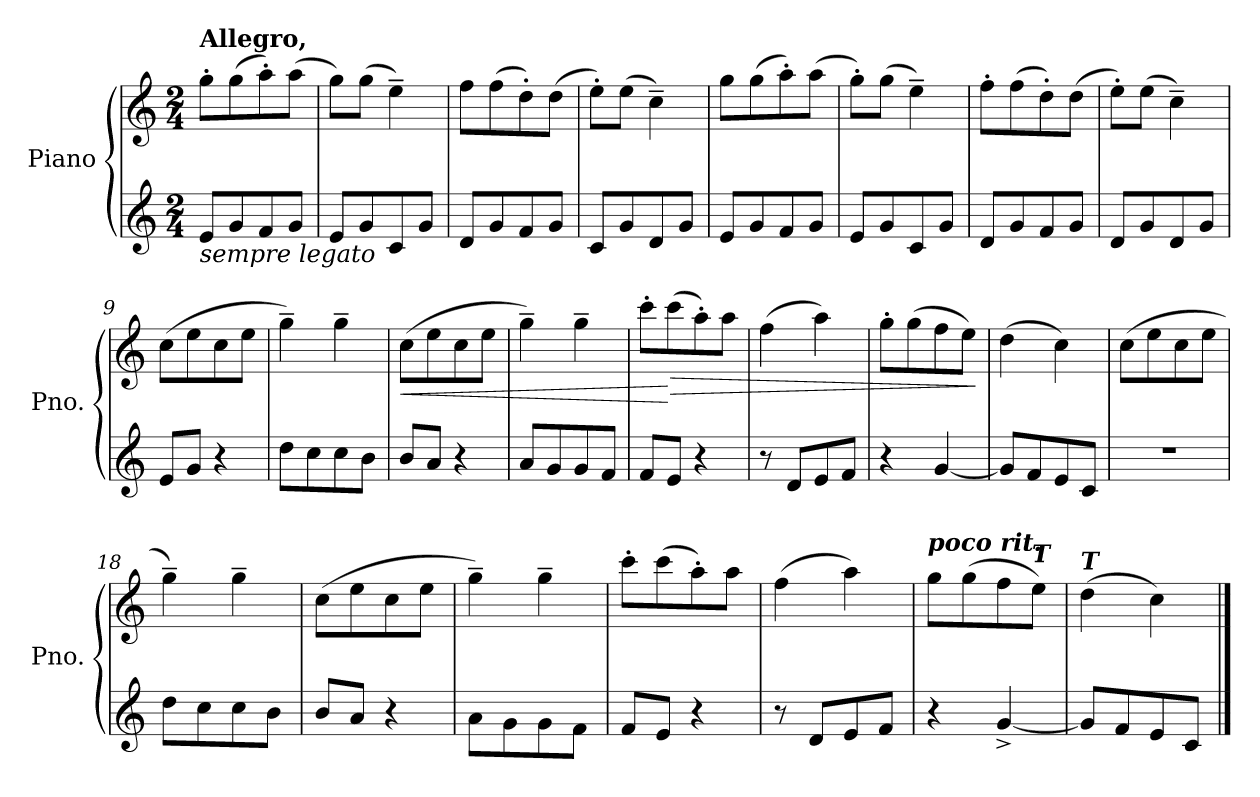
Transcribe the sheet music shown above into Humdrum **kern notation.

**kern	**kern	**dynam
*part1	*part1	*part1
*staff2	*staff1	*staff1/2
*I"Piano	*	*
*I'Pno.	*	*
*clefG2	*clefG2	*
*k[]	*k[]	*
*M2/4	*M2/4	*
*MM92	*MM92	*
=1	=1	=1
!	!LO:TX:a:B:t=Allegro,	!
!LO:TX:b:i:t=sempre legato	!	!
!	!	!LO:DY:b
!	!	!LO:DY:n=1:b
8e</L	8gg'\L	p other-dynamics
8g</	(>8gg\	.
8f/	8aa'\)	.
8g/J	(>8aa\J	.
=2	=2	=2
8e/L	8gg\L)	.
8g/	(>8gg\J	.
8c/	4ee~\)	.
8g/J	.	.
=3	=3	=3
8d/L	8ff\L	.
8g/	(>8ff\	.
8f/	8dd'\)	.
8g/J	(>8dd\J	.
=4	=4	=4
8c/L	8ee'\L)	.
8g/	(>8ee\J	.
8d/	4cc~\)	.
8g/J	.	.
=5	=5	=5
8e/L	8gg\L	.
8g/	(>8gg\	.
8f/	8aa'\)	.
8g/J	(>8aa\J	.
=6	=6	=6
8e/L	8gg'\L)	.
8g/	(>8gg\J	.
8c/	4ee~\)	.
8g/J	.	.
!!LO:LB:g=z
=7	=7	=7
8d/L	8ff'\L	.
8g/	(>8ff\	.
8f/	8dd'\)	.
8g/J	(>8dd\J	.
=8	=8	=8
8d/L	8ee'\L)	.
8g/	(>8ee\J	.
8d/	4cc~\)	.
8g/J	.	.
=9	=9	=9
8e/L	(>8cc\L	.
8g/J	8ee\	.
4r	8cc\	.
.	8ee\J	.
=10	=10	=10
8dd>\L	4gg~\)	.
8cc>\	.	.
8cc>\	4gg~\	.
8b>\J	.	.
=11	=11	=11
!	!	!LO:HP:b
8b>/L	(>8cc\L	<
8a/J	8ee\	.
4r	8cc\	.
.	8ee\J	.
=12	=12	=12
8a>/L	4gg~\)	.
8g/	.	.
8g>/	4gg~\	.
8f/J	.	.
!!LO:LB:g=z
=13	=13	=13
8f>/L	8ccc'\L	.
!	!	!LO:HP:n=1:b
8e/J	(>8ccc\	[ >
4r	8aa'\)	.
.	8aa\J	.
=14	=14	=14
8r	(>4ff\	.
8d>/L	.	.
8e/	4aa\)	.
8f/J	.	.
=15	=15	=15
4r	8gg'\L	.
.	(>8gg\	.
[4g/	8ff\	.
.	8ee\J)	.
.	.	]
=16	=16	=16
8g/L]	(>4dd\	.
8f/	.	.
8e/	4cc\)	.
8c/J	.	.
=17	=17	=17
!	!	!LO:DY:b
!	!	!LO:DY:n=1:b
2r	(>8cc\L	other-dynamics p
.	8ee\	.
.	8cc\	.
.	8ee\J	.
=18	=18	=18
8dd>\L	4gg~\)	.
8cc\	.	.
8cc>\	4gg~\	.
8b\J	.	.
!!LO:LB:g=z
=19	=19	=19
8b>/L	(>8cc\L	.
8a/J	8ee\	.
4r	8cc\	.
.	8ee\J	.
=20	=20	=20
8a>\L	4gg~\)	.
8g\	.	.
8g>\	4gg~\	.
8f\J	.	.
=21	=21	=21
8f>/L	8ccc'\L	.
8e/J	(>8ccc\	.
4r	8aa'\)	.
.	8aa\J	.
=22	=22	=22
8r	(>4ff\	.
8d>/L	.	.
8e/	4aa\)	.
8f/J	.	.
=23	=23	=23
!	!LO:TX:a:Bi:t=poco rit.	!
4r	8gg\L	.
.	(>8gg\	.
[4g^/	8ff\	.
!	!LO:TX:a:Bi:t=T	!
.	8ee\J)	.
=24	=24	=24
!	!LO:TX:a:Bi:t=T	!
8g/L]	(>4dd\	.
8f/	.	.
8e/	4cc\)	.
8c/J	.	.
==	==	==
*-	*-	*-
